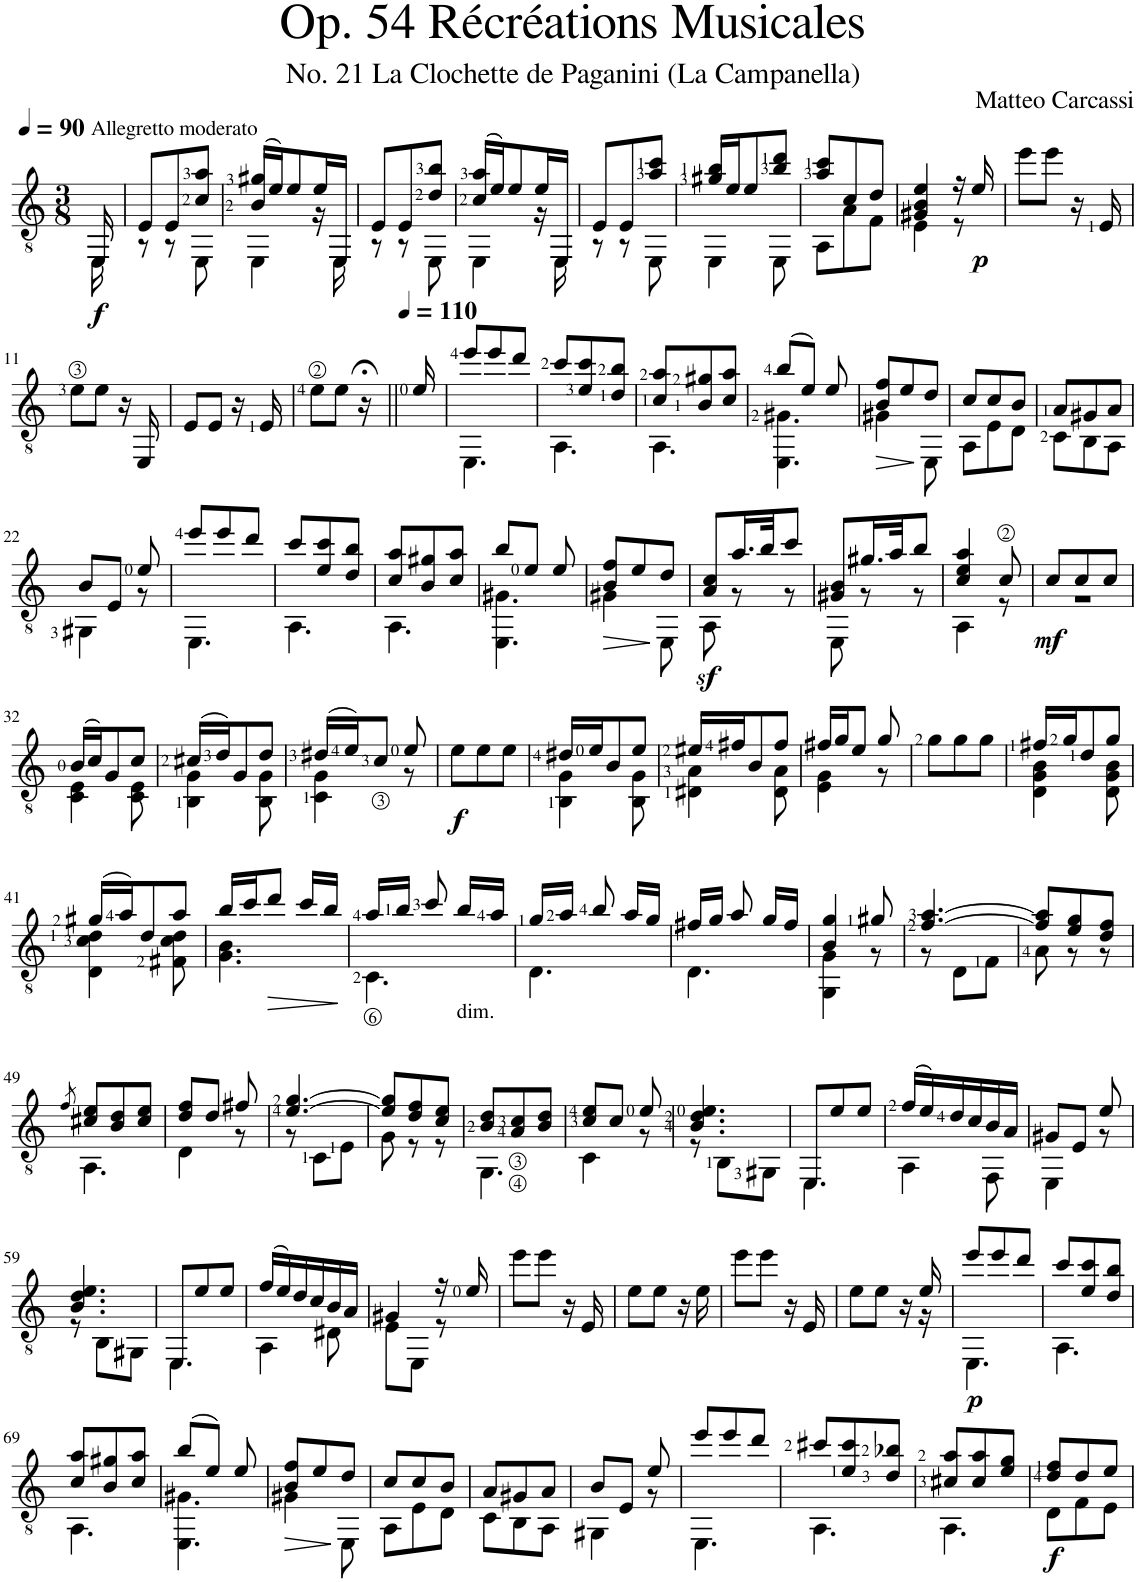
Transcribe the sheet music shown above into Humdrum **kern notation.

**kern	**dynam
*part1	*part1
*staff1	*staff1
*I"Classical Guitar	*
*clefGv2	*
*k[]	*
*M3/8	*
*MM90	*
=1	=1
*^	*
!LO:TX:a:t=Allegretto moderato	!	!
!	!	!LO:DY:b
16EE/	16EE\	f
=2	=2	=2
8E/L	8r	.
8E/	8r	.
8c/ 8a/J	8EE\	.
=3	=3	=3
(16B/ 16g#X/LL	4EE\	.
16e/J)	.	.
8e/	.	.
16e/L	16r	.
16EE/JJ	16EE\	.
=4	=4	=4
8E/L	8r	.
8E/	8r	.
8d/ 8b/J	8EE\	.
=5	=5	=5
(16c/ 16a/LL	4EE\	.
16e/J)	.	.
8e/	.	.
16e/L	16r	.
16EE/JJ	16EE\	.
=6	=6	=6
8E/L	8r	.
8E/	8r	.
8a/ 8cc/J	8EE\	.
=7	=7	=7
16g#X/ 16b/LL	4EE\	.
16e/J	.	.
8e/	.	.
8b/ 8dd/J	8EE\	.
=8	=8	=8
8a/ 8cc/L	8AA\L	.
8c/	8A\	.
8d/J	8F\J	.
=9	=9	=9
4G#X/ 4B/ 4e/	4E\	.
16r	8r	.
!	!	!LO:DY:b
16e/	.	p
*v	*v	*
=10	=10
8ee\L	.
8ee\J	.
16r	.
16E/	.
!!LO:LB:g=z
=11	=11
8e\L	.
8e\J	.
16r	.
16EE/	.
=12	=12
8E/L	.
8E/J	.
16r	.
16E/	.
=13	=13
8e\L	.
8e\J	.
16r;<	.
=14||	=14||
*MM110	*
16e/	.
=15	=15
*^	*
8ee/L	4.EE\	.
8ee/	.	.
8dd/J	.	.
=16	=16	=16
8cc/L	4.AA\	.
8e/ 8cc/	.	.
8d/ 8b/J	.	.
=17	=17	=17
8c/ 8a/L	4.AA\	.
8B/ 8g#X/	.	.
8c/ 8a/J	.	.
=18	=18	=18
(>8b/L	4.EE\ 4.G#X\	.
8e/J)	.	.
8e/	.	.
=19	=19	=19
!	!	!LO:HP:b
8B/ 8f/L	4G#X\	>
8e/	.	.
8d/J	8EE\	]
=20	=20	=20
8c/L	8AA\L	.
8c/	8E\	.
8B/J	8D\J	.
=21	=21	=21
8A/L	8C\L	.
8G#X/	8BB\	.
8A/J	8AA\J	.
!!LO:LB:g=z	!!
=22	=22	=22
8B/L	4GG#X\	.
8E/J	.	.
8e/	8r	.
=23	=23	=23
8ee/L	4.EE\	.
8ee/	.	.
8dd/J	.	.
=24	=24	=24
8cc/L	4.AA\	.
8e/ 8cc/	.	.
8d/ 8b/J	.	.
=25	=25	=25
8c/ 8a/L	4.AA\	.
8B/ 8g#X/	.	.
8c/ 8a/J	.	.
=26	=26	=26
8b/L	4.EE\ 4.G#X\	.
8e/J	.	.
8e/	.	.
=27	=27	=27
!	!	!LO:HP:b
8B/ 8f/L	4G#X\	>
8e/	.	.
8d/J	8EE\	]
=28	=28	=28
!	!	!LO:DY:b
8A/ 8c/L	8AA\	sf
16.a/L	8r	.
32b/JK	.	.
8cc/J	8r	.
=29	=29	=29
8G#X/ 8B/L	8EE\	.
16.g#X/L	8r	.
32a/JK	.	.
8b/J	8r	.
=30	=30	=30
4c/ 4e/ 4a/	4AA\	.
8c/	8r	.
=31	=31	=31
!	!	!LO:DY:b
8c/L	4.r	mf
8c/	.	.
8c/J	.	.
!!LO:LB:g=z	!!
=32	=32	=32
(16B/LL	4C\ 4E\	.
16c/J)	.	.
8G/	.	.
8c/J	8C\ 8E\	.
=33	=33	=33
(16c#X/LL	4BB\ 4G\	.
16d/J)	.	.
8G/	.	.
8d/J	8BB\ 8G\	.
=34	=34	=34
(16d#X/LL	4C\ 4G\	.
16e/J)	.	.
8c</J	.	.
8e/	8r	.
=35	=35	=35
!	!	!LO:DY:b
*v	*v	*
8e\L	f
8e\	.
8e\J	.
=36	=36
*^	*
16d#X/LL	4BB\ 4G\	.
16e/J	.	.
8B/	.	.
8e/J	8BB\ 8G\	.
=37	=37	=37
16e#X/LL	4D#X\ 4A\	.
16f#X/J	.	.
8B/	.	.
8f#/J	8D#\ 8A\	.
=38	=38	=38
16f#X/LL	4E\ 4G\	.
16g/J	.	.
8e/J	.	.
8g/	8r	.
*v	*v	*
=39	=39
8g\L	.
8g\	.
8g\J	.
=40	=40
*^	*
16f#X/LL	4D\ 4G\ 4B\	.
16g/J	.	.
8d/	.	.
8g/J	8D\ 8G\ 8B\	.
!!LO:LB:g=z	!!
=41	=41	=41
(16g#X/LL	4D\ 4c\ 4d\	.
16a/J)	.	.
8d/	.	.
8a/J	8F#X\ 8c\ 8d\	.
=42	=42	=42
16b/LL	4.G\ 4.B\	.
16cc/J	.	.
!	!	!LO:HP:b
8dd/J	.	>
16cc/LL	.	.
16b/JJ	.	.
*v	*v	*
.	]
=43	=43
*^	*
16a/LL	4.C\	.
16b/JJ	.	.
8cc/	.	.
!LO:TX:b:t=dim.	!	!
16b/LL	.	.
16a/JJ	.	.
=44	=44	=44
16g/LL	4.D\	.
16a/JJ	.	.
8b/	.	.
16a/LL	.	.
16g/JJ	.	.
=45	=45	=45
16f#X/LL	4.D\	.
16g/JJ	.	.
8a/	.	.
16g/LL	.	.
16f#/JJ	.	.
=46	=46	=46
4B/ 4g/	4GG\ 4G\	.
8g#X/	8r	.
=47	=47	=47
[4.f/ [4.a/	8r	.
.	8D\L	.
.	8F\J	.
=48	=48	=48
8f/] 8a/]L	8A\	.
8e/ 8g/	8r	.
8d/ 8f/J	8r	.
!!LO:LB:g=z	!!
=49	=49	=49
8qf/	.	.
8c#X/ 8e/L	4.AA\	.
8B/ 8d/	.	.
8c#/ 8e/J	.	.
=50	=50	=50
8d/ 8f/L	4D\	.
8d/J	.	.
8f#X/	8r	.
=51	=51	=51
[4.e/ [4.g/	8r	.
.	8C\L	.
.	8E\J	.
=52	=52	=52
8e/] 8g/]L	8G\	.
8d/ 8f/	8r	.
8c/ 8e/J	8r	.
=53	=53	=53
8B/ 8d/L	4.GG\	.
8A/<< 8c/<<	.	.
8B/ 8d/J	.	.
=54	=54	=54
8c/ 8e/L	4C\	.
8c/J	.	.
8e/	8r	.
=55	=55	=55
4.B/ 4.d/ 4.e/	8r	.
.	8BB\L	.
.	8GG#X\J	.
=56	=56	=56
8EE/L	4.EE\	.
8e/	.	.
8e/J	.	.
=57	=57	=57
(16f/LL	4AA\	.
16e/)	.	.
16d/	.	.
16c/	.	.
16B/	8FF\	.
16A/JJ	.	.
=58	=58	=58
8G#X/L	4EE\	.
8E/J	.	.
8e/	8r	.
!!LO:LB:g=z	!!
=59	=59	=59
4.B/ 4.d/ 4.e/	8r	.
.	8BB\L	.
.	8GG#X\J	.
=60	=60	=60
8EE/L	4.EE\	.
8e/	.	.
8e/J	.	.
=61	=61	=61
(16f/LL	4AA\	.
16e/)	.	.
16d/	.	.
16c/	.	.
16B/	8D#X\	.
16A/JJ	.	.
=62	=62	=62
4G#X/	8E\L	.
.	8EE\J	.
16r	8r	.
16e/	.	.
*v	*v	*
=63	=63
8ee\L	.
8ee\J	.
16r	.
16E/	.
=64	=64
8e\L	.
8e\J	.
16r	.
16e\	.
=65	=65
8ee\L	.
8ee\J	.
16r	.
16E/	.
=66	=66
*^	*
8e\L	16ryy	.
*v	*v	*
8e\J	.
16r	.
*^	*
16e/	16r	.
=67	=67	=67
!	!	!LO:DY:b
8ee/L	4.EE\	p
8ee/	.	.
8dd/J	.	.
=68	=68	=68
8cc/L	4.AA\	.
8e/ 8cc/	.	.
8d/ 8b/J	.	.
!!LO:LB:g=z	!!
=69	=69	=69
8c/ 8a/L	4.AA\	.
8B/ 8g#X/	.	.
8c/ 8a/J	.	.
=70	=70	=70
(8b/L	4.EE\ 4.G#X\	.
8e/J)	.	.
8e/	.	.
=71	=71	=71
!	!	!LO:HP:b
8B/ 8f/L	4G#X\	>
8e/	.	.
8d/J	8EE\	]
=72	=72	=72
8c/L	8AA\L	.
8c/	8E\	.
8B/J	8D\J	.
=73	=73	=73
8A/L	8C\L	.
8G#X/	8BB\	.
8A/J	8AA\J	.
=74	=74	=74
8B/L	4GG#X\	.
8E/J	.	.
8e/	8r	.
=75	=75	=75
8ee/L	4.EE\	.
8ee/	.	.
8dd/J	.	.
=76	=76	=76
8cc#X/L	4.AA\	.
8e/ 8cc#/	.	.
8d/ 8b-X/J	.	.
=77	=77	=77
8c#X/ 8a/L	4.AA\	.
8c#/ 8a/	.	.
8e/ 8g/J	.	.
=78	=78	=78
!	!	!LO:DY:b
8d/ 8f/L	8D\L	f
8d/	8F\	.
8e/J	8E\J	.
*v	*v	*
=	=
*-	*-
